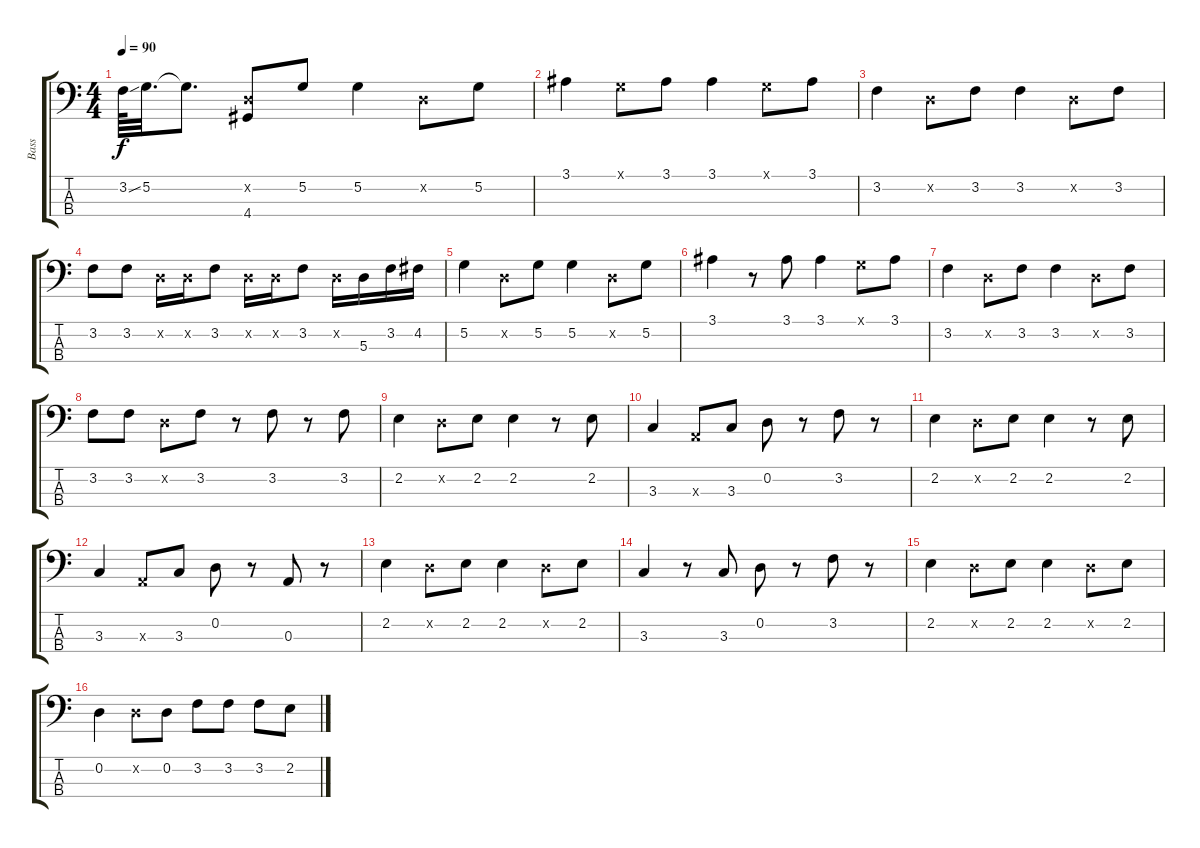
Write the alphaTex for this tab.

\track ("Bass" "Bass") {instrument acousticbass}
\staff {score tabs}
\tuning (G2 D2 A1 E1) {hide}
\ts (4 4)
\tempo 90
\clef f4
\ks c
3.2{ss}.64{dy f} 5.2.32{d} 5.2{t}.8{d} (0.2{x} 4.4).8 5.2.8 5.2.4 0.2{x}.8 5.2.8 |
3.1.4 0.1{x}.8 3.1.8 3.1.4 0.1{x}.8 3.1.8 |
3.2.4 0.2{x}.8 3.2.8 3.2.4 0.2{x}.8 3.2.8 |
3.2.8 3.2.8 0.2{x}.16 0.2{x}.16 3.2.8 0.2{x}.16 0.2{x}.16 3.2.8 0.2{x}.16 5.3.16 3.2.16 4.2.16 |
5.2.4 0.2{x}.8 5.2.8 5.2.4 0.2{x}.8 5.2.8 |
3.1.4 r.8 3.1.8 3.1.4 0.1{x}.8 3.1.8 |
3.2.4 0.2{x}.8 3.2.8 3.2.4 0.2{x}.8 3.2.8 |
3.2.8 3.2.8 0.2{x}.8 3.2.8 r.8 3.2.8 r.8 3.2.8 |
2.2.4 0.2{x}.8 2.2.8 2.2.4 r.8 2.2.8 |
3.3.4 0.3{x}.8 3.3.8 0.2.8 r.8 3.2.8 r.8 |
2.2.4 0.2{x}.8 2.2.8 2.2.4 r.8 2.2.8 |
3.3.4 0.3{x}.8 3.3.8 0.2.8 r.8 0.3.8 r.8 |
2.2.4 0.2{x}.8 2.2.8 2.2.4 0.2{x}.8 2.2.8 |
3.3.4 r.8 3.3.8 0.2.8 r.8 3.2.8 r.8 |
2.2.4 0.2{x}.8 2.2.8 2.2.4 0.2{x}.8 2.2.8 |
0.2.4 0.2{x}.8 0.2.8 3.2.8 3.2.8 3.2.8 2.2.8
